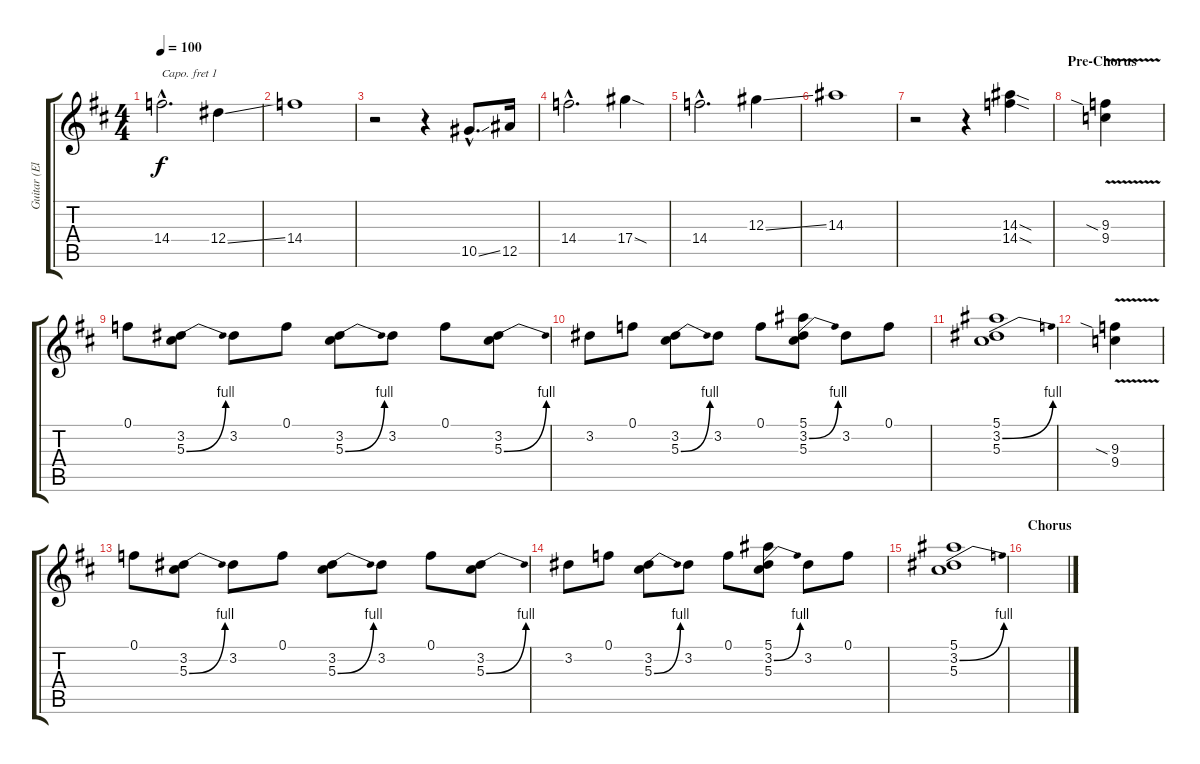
\track ("Guitar (Electric) Capo 1" "Guitar (El") {instrument distortionguitar}
\staff {score tabs}
\capo 1
\tuning (E4 B3 G3 D3 A2 E2) {hide}
\ts (4 4)
\tempo 100
\clef g2
\ks d
14.4{hac}.2{d dy f} 12.4{ss}.4 |
14.4.1 |
r.2 r.4 10.5{ss hac}.8{d} 12.5.16 |
14.4{hac}.2{d} 17.4{sod}.4 |
14.4{hac}.2{d} 12.3{ss}.4 |
14.3.1 |
r.2 r.4 (14.3{sod} 14.4{sod}).4 |
\section ("" "Pre-Chorus")
(9.3{sia} 9.4{v}).4 |
0.1.8 (3.2 5.3{be (bend 0 0 60 4)}).8 3.2.8 0.1.8 (3.2 5.3{be (bend 0 0 60 4)}).8 3.2.8 0.1.8 (3.2 5.3{be (bend 0 0 60 4)}).8 |
3.2.8 0.1.8 (3.2 5.3{be (bend 0 0 60 4)}).8 3.2.8 0.1.8 (5.1 3.2{be (bend 0 0 60 4)} 5.3).8 3.2.8 0.1.8 |
(5.1 3.2{be (bend 0 0 60 4)} 5.3).1 |
(9.3{sia} 9.4{v}).4 |
0.1.8 (3.2 5.3{be (bend 0 0 60 4)}).8 3.2.8 0.1.8 (3.2 5.3{be (bend 0 0 60 4)}).8 3.2.8 0.1.8 (3.2 5.3{be (bend 0 0 60 4)}).8 |
3.2.8 0.1.8 (3.2 5.3{be (bend 0 0 60 4)}).8 3.2.8 0.1.8 (5.1 3.2{be (bend 0 0 60 4)} 5.3).8 3.2.8 0.1.8 |
(5.1 3.2{be (bend 0 0 60 4)} 5.3).1 |
\section ("" "Chorus")
